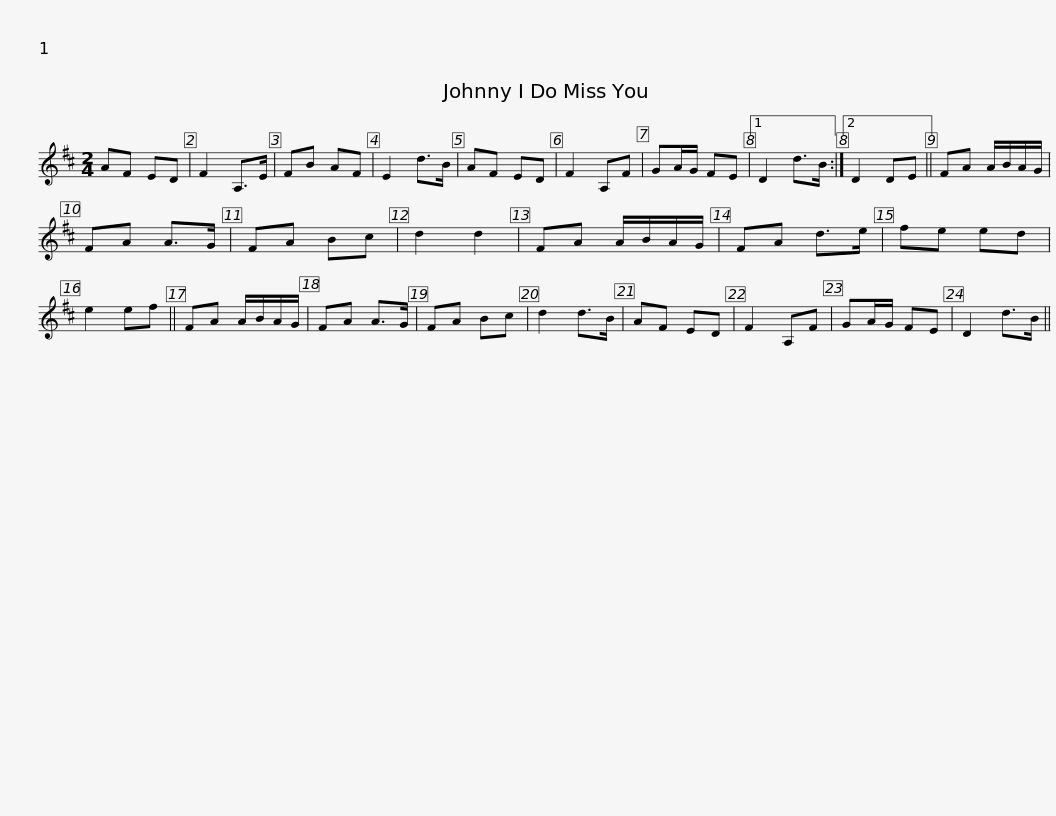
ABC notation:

X:1
L:1/8
M:2/4
I:linebreak $
K:D
V:1 treble
V:1
 AF ED | F2 A,>E | FB AF | E2 d>B | AF ED | %5
 F2 A,F | GA/G/ FE |1 D2 d>B :|2 D2 DE || FA A/B/A/G/ |$ %10
 FA A>G | FA Bc | d2 d2 | FA A/B/A/G/ | FA d>e | %15
 fe ed | e2 ef || FA A/B/A/G/ | FA A>G | FA Bc |$ %20
 d2 d>B | AF ED | F2 A,F | GA/G/ FE | D2 d>B || %25
